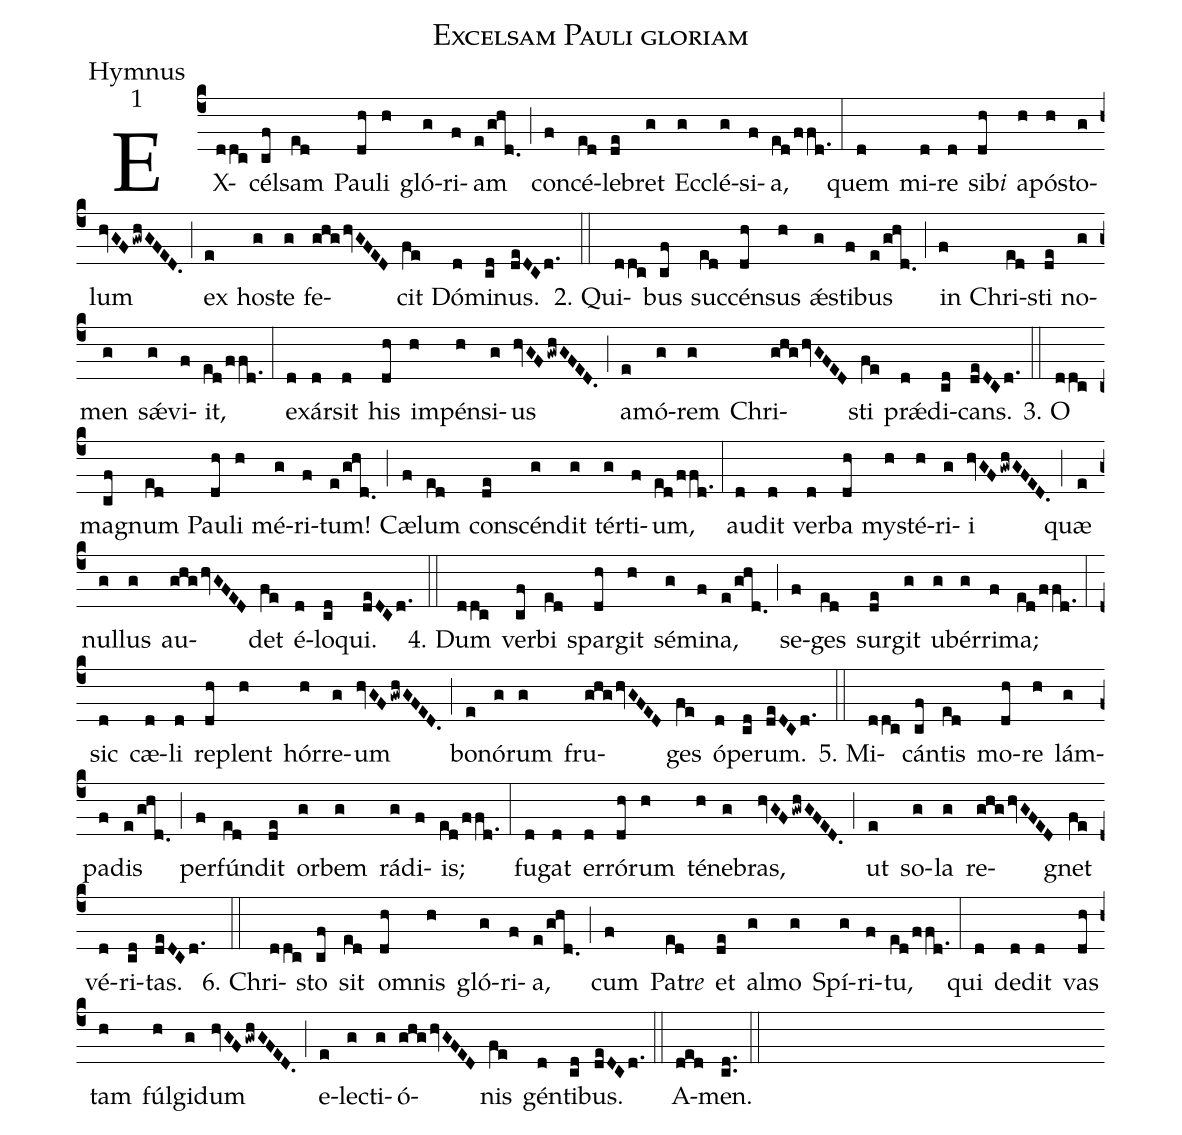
name:Excelsam Pauli gloriam;
office-part:Hymnus;
mode:1;
%%
(c4)EX(ddc)cél(cf)sam(ed) Pau(dh)li(h) gló(g)ri(f)am(e/ghd.) (;)
con(f)cé(ed)le(de)bret(g) Ec(g)clé(g)si(f)a,(ed/ffd.) (:)
quem(d) mi(d)re(d) s{i}b<i>i</i>(dh) a(h)pó(h)sto(g)lum(hvGFgwhGFED.) (;)
ex(e) ho(g)ste(g) fe(ghghvGFED)cit(fe) Dó(d)mi(cd)nus.(deDCd.) (::)

2. Qui(ddc)bus(cf) suc(ed)cén(dh)sus(h) <sp>'ae</sp>(g)sti(f)bus(e/ghd.) (;)
in(f) Chri(ed)sti(de) no(g)men(g) s<sp>'ae</sp>(g)vi(f)it,(ed/ffd.) (:)
ex(d)ár(d)sit(d) his(dh) im(h)pén(h)si(g)us(hvGFgwhGFED.) (;)
a(e)mó(g)rem(g) Chri(ghghvGFED)sti(fe) pr<sp>'ae</sp>(d)di(cd)cans.(deDCd.) (::)

3. O(ddc) ma(cf)gnum(ed) Pau(dh)li(h) mé(g)ri(f)tum!(e/ghd.) (;)
Cæ(f)lum(ed) con(de)scén(g)dit(g) tér(g)ti(f)um,(ed/ffd.) (:)
au(d)dit(d) ver(d)ba(dh) my(h)sté(h)ri(g)i(hvGFgwhGFED.) (;)
quæ(e) nul(g)lus(g) au(ghghvGFED)det(fe) é(d)lo(cd)qui.(deDCd.) (::)

4. Dum(ddc) ver(cf)bi(ed) spar(dh)git(h) sé(g)mi(f)na,(e/ghd.) (;)
se(f)ges(ed) sur(de)git(g) ub(g)ér(g)ri(f)ma;(ed/ffd.) (:)
sic(d) cæ(d)li(d) re(dh)plent(h) hór(h)re(g)um(hvGFgwhGFED.) (;)
bo(e)nó(g)rum(g) fru(ghghvGFED)ges(fe) ó(d)pe(cd)rum.(deDCd.) (::)

5. Mi(ddc)cán(cf)tis(ed) mo(dh)re(h) lám(g)pa(f)dis(e/ghd.) (;)
per(f)fún(ed)dit(de) or(g)bem(g) rá(g)di(f)is;(ed/ffd.) (:)
fu(d)gat(d) er(d)ró(dh)rum(h) té(h)ne(g)bras,(hvGFgwhGFED.) (;)
ut(e) so(g)la(g) re(ghghvGFED)gnet(fe) vé(d)ri(cd)tas.(deDCd.) (::)

6. Chri(ddc)sto(cf) sit(ed) om(dh)nis(h) gló(g)ri(f)a,(e/ghd.) (;)
cum(f) P{a}tr<i>e</i>(ed) et(de) al(g)mo(g) Spí(g)ri(f)tu,(ed/ffd.) (:)
qui(d) de(d)dit(d) vas(dh) tam(h) fúl(h)gi(g)dum(hvGFgwhGFED.) (;)
e(e)le(g)cti(g)ó(ghghvGFED)nis(fe) gén(d)ti(cd)bus.(deDCd.) (::)
A(ded)men.(cd..) (::)
